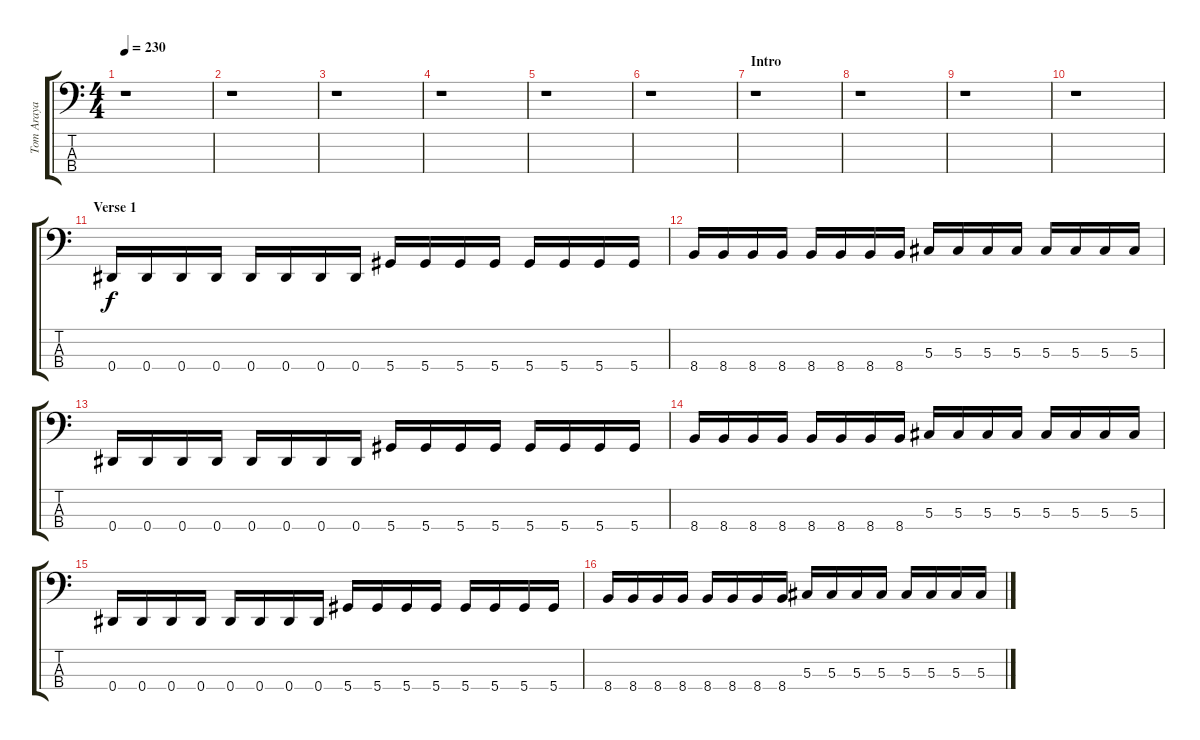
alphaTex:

\track ("Tom Araya" "Tom Araya") {instrument distortionguitar}
\staff {score tabs}
\tuning (Gb2 Db2 Ab1 Eb1) {hide}
\ts (4 4)
\tempo 230
\clef f4
\ks c
r.1{dy f instrument distortionguitar} |
r.1 |
r.1 |
r.1 |
r.1 |
r.1 |
\section ("" "Intro")
r.1 |
r.1 |
r.1 |
r.1 |
\section ("" "Verse 1")
0.4.16 0.4.16 0.4.16 0.4.16 0.4.16 0.4.16 0.4.16 0.4.16 5.4.16 5.4.16 5.4.16 5.4.16 5.4.16 5.4.16 5.4.16 5.4.16 |
8.4.16 8.4.16 8.4.16 8.4.16 8.4.16 8.4.16 8.4.16 8.4.16 5.3.16 5.3.16 5.3.16 5.3.16 5.3.16 5.3.16 5.3.16 5.3.16 |
0.4.16 0.4.16 0.4.16 0.4.16 0.4.16 0.4.16 0.4.16 0.4.16 5.4.16 5.4.16 5.4.16 5.4.16 5.4.16 5.4.16 5.4.16 5.4.16 |
8.4.16 8.4.16 8.4.16 8.4.16 8.4.16 8.4.16 8.4.16 8.4.16 5.3.16 5.3.16 5.3.16 5.3.16 5.3.16 5.3.16 5.3.16 5.3.16 |
0.4.16 0.4.16 0.4.16 0.4.16 0.4.16 0.4.16 0.4.16 0.4.16 5.4.16 5.4.16 5.4.16 5.4.16 5.4.16 5.4.16 5.4.16 5.4.16 |
8.4.16 8.4.16 8.4.16 8.4.16 8.4.16 8.4.16 8.4.16 8.4.16 5.3.16 5.3.16 5.3.16 5.3.16 5.3.16 5.3.16 5.3.16 5.3.16
